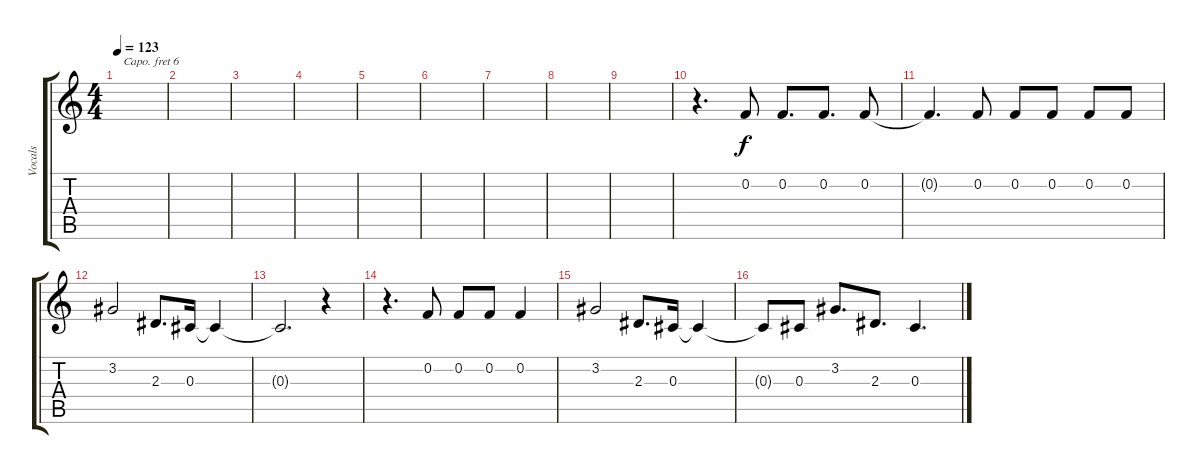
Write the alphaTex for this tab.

\track ("Vocals" "Vocals") {instrument panflute}
\staff {score tabs}
\capo 6
\tuning (E4 B3 G3 D3 A2 E2) {hide}
\ts (4 4)
\tempo 123
\clef g2
\ks c
|
|
|
|
|
|
|
|
|
r.4{d} 0.2.8 0.2.8{d} 0.2.8{d} 0.2.8 |
0.2{t}.4{d} 0.2.8 0.2.8 0.2.8 0.2.8 0.2.8 |
3.2.2 2.3.8{d} 0.3.16 0.3{t}.4 |
0.3{t}.2{d} r.4 |
r.4{d} 0.2.8 0.2.8 0.2.8 0.2.4 |
3.2.2 2.3.8{d} 0.3.16 0.3{t}.4 |
0.3{t}.8 0.3.8 3.2.8{d} 2.3.8{d} 0.3.4{d}
